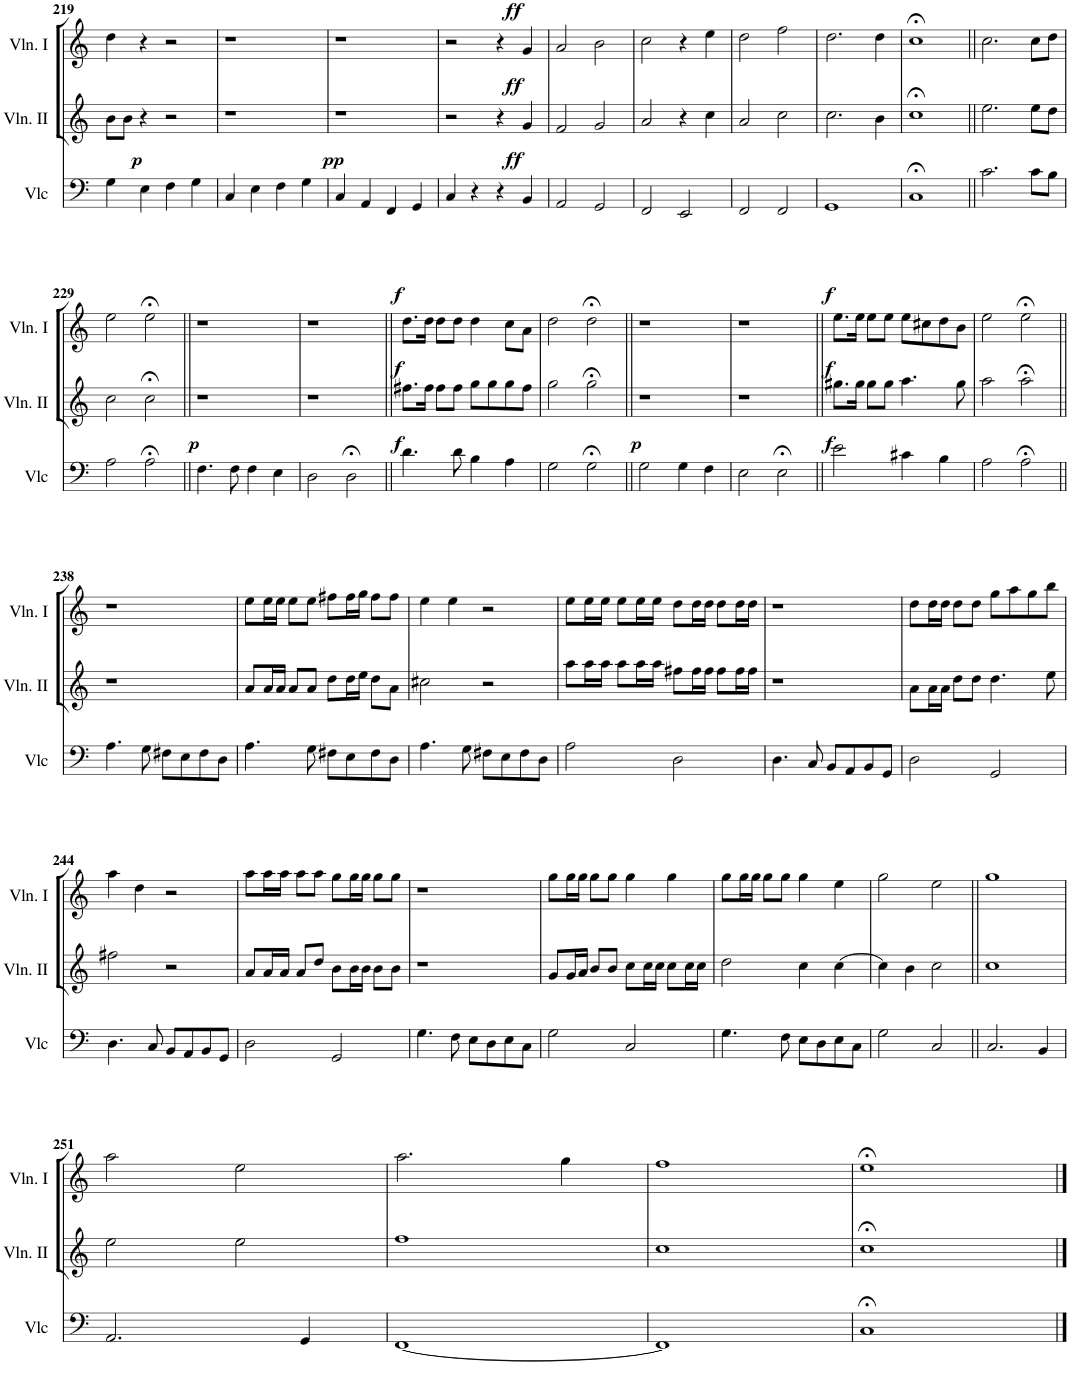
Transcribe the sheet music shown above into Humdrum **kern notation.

**kern	**dynam	**kern	**dynam	**kern	**dynam
*part3	*part3	*part2	*part2	*part1	*part1
*staff3	*staff3	*staff2	*staff2	*staff1	*staff1
*I"Violoncelle	*	*I"Violin II	*	*I"Violin I	*
*I'Vlc	*	*I'Vln. II	*	*I'Vln. I	*
!!LO:PB:g=z
*clefF4	*	*clefG2	*	*clefG2	*
*k[]	*	*k[]	*	*k[]	*
*M4/4	*	*M4/4	*	*M4/4	*
=219	=219	=219	=219	=219	=219
4G\	.	8b\L	.	4dd\	.
.	.	8b\J	.	.	.
!	!LO:DY:a	!	!	!	!
4E\	p	4r	.	4r	.
4F\	.	2r	.	2r	.
4G\	.	.	.	.	.
=220	=220	=220	=220	=220	=220
4C/	.	1r	.	1r	.
4E\	.	.	.	.	.
4F\	.	.	.	.	.
4G\	.	.	.	.	.
=221	=221	=221	=221	=221	=221
4C/	.	1r	.	1r	.
!	!LO:DY:a	!	!	!	!
4AA/	pp	.	.	.	.
4FF/	.	.	.	.	.
4GG/	.	.	.	.	.
=222	=222	=222	=222	=222	=222
4C/	.	2r	.	2r	.
4r	.	.	.	.	.
4r	.	4r	.	4r	.
!	!LO:DY:a	!	!LO:DY:a	!	!LO:DY:a
4BB/	ff	4g/	ff	4g/	ff
=223	=223	=223	=223	=223	=223
2AA/	.	2f/	.	2a/	.
2GG/	.	2g/	.	2b\	.
=224	=224	=224	=224	=224	=224
2FF/	.	2a/	.	2cc\	.
2EE/	.	4r	.	4r	.
.	.	4cc\	.	4ee\	.
=225	=225	=225	=225	=225	=225
2FF/	.	2a/	.	2dd\	.
2FF/	.	2cc\	.	2ff\	.
=226	=226	=226	=226	=226	=226
1GG	.	2.cc\	.	2.dd\	.
.	.	4b\	.	4dd\	.
=227	=227	=227	=227	=227	=227
1C;<	.	1cc;<	.	1cc;<	.
=228||	=228||	=228||	=228||	=228||	=228||
2.c\	.	2.ee\	.	2.cc\	.
8c\L	.	8ee\L	.	8cc\L	.
8B\J	.	8dd\J	.	8dd\J	.
!!LO:LB:g=z
=229	=229	=229	=229	=229	=229
2A\	.	2cc\	.	2ee\	.
2A;<\	.	2cc;<\	.	2ee;<\	.
=230||	=230||	=230||	=230||	=230||	=230||
!	!LO:DY:a	!	!	!	!
4.F\	p	1r	.	1r	.
8F\	.	.	.	.	.
4F\	.	.	.	.	.
4E\	.	.	.	.	.
=231	=231	=231	=231	=231	=231
2D\	.	1r	.	1r	.
2D;<\	.	.	.	.	.
=232||	=232||	=232||	=232||	=232||	=232||
!	!LO:DY:a	!	!LO:DY:a	!	!LO:DY:a
4.d\	f	8.ff#X\L	f	8.dd\L	f
.	.	16ff#\Jk	.	16dd\Jk	.
.	.	8ff#\L	.	8dd\L	.
8d\	.	8ff#\J	.	8dd\J	.
4B\	.	8gg\L	.	4dd\	.
.	.	8gg\	.	.	.
4A\	.	8gg\	.	8cc\L	.
.	.	8ff#\J	.	8a\J	.
=233	=233	=233	=233	=233	=233
2G\	.	2gg\	.	2dd\	.
2G;<\	.	2gg;<\	.	2dd;<\	.
=234||	=234||	=234||	=234||	=234||	=234||
!	!LO:DY:a	!	!	!	!
2G\	p	1r	.	1r	.
4G\	.	.	.	.	.
4F\	.	.	.	.	.
=235	=235	=235	=235	=235	=235
2E\	.	1r	.	1r	.
2E;<\	.	.	.	.	.
=236||	=236||	=236||	=236||	=236||	=236||
!	!LO:DY:a	!	!LO:DY:a	!	!LO:DY:a
2e\	f	8.gg#X\L	f	8.ee\L	f
.	.	16gg#\Jk	.	16ee\Jk	.
.	.	8gg#\L	.	8ee\L	.
.	.	8gg#\J	.	8ee\J	.
4c#X\	.	4.aa\	.	8ee\L	.
.	.	.	.	8cc#X\	.
4B\	.	.	.	8dd\	.
.	.	8gg#\	.	8b\J	.
=237	=237	=237	=237	=237	=237
2A\	.	2aa\	.	2ee\	.
2A;<\	.	2aa;<\	.	2ee;<\	.
!!LO:LB:g=z
=238||	=238||	=238||	=238||	=238||	=238||
4.A\	.	1r	.	1r	.
8G\	.	.	.	.	.
8F#X\L	.	.	.	.	.
8E\	.	.	.	.	.
8F#\	.	.	.	.	.
8D\J	.	.	.	.	.
=239	=239	=239	=239	=239	=239
4.A\	.	8a/L	.	8ee\L	.
.	.	16a/L	.	16ee\L	.
.	.	16a/JJ	.	16ee\JJ	.
.	.	8a/L	.	8ee\L	.
8G\	.	8a/J	.	8ee\J	.
8F#X\L	.	8dd\L	.	8ff#X\L	.
8E\	.	16dd\L	.	16ff#\L	.
.	.	16ee\JJ	.	16gg\JJ	.
8F#\	.	8dd\L	.	8ff#\L	.
8D\J	.	8a\J	.	8ff#\J	.
=240	=240	=240	=240	=240	=240
4.A\	.	2cc#X\	.	4ee\	.
.	.	.	.	4ee\	.
8G\	.	.	.	.	.
8F#X\L	.	2r	.	2r	.
8E\	.	.	.	.	.
8F#\	.	.	.	.	.
8D\J	.	.	.	.	.
=241	=241	=241	=241	=241	=241
2A\	.	8aa\L	.	8ee\L	.
.	.	16aa\L	.	16ee\L	.
.	.	16aa\JJ	.	16ee\JJ	.
.	.	8aa\L	.	8ee\L	.
.	.	16aa\L	.	16ee\L	.
.	.	16aa\JJ	.	16ee\JJ	.
2D\	.	8ff#X\L	.	8dd\L	.
.	.	16ff#\L	.	16dd\L	.
.	.	16ff#\JJ	.	16dd\JJ	.
.	.	8ff#\L	.	8dd\L	.
.	.	16ff#\L	.	16dd\L	.
.	.	16ff#\JJ	.	16dd\JJ	.
=242	=242	=242	=242	=242	=242
4.D\	.	1r	.	1r	.
8C/	.	.	.	.	.
8BB/L	.	.	.	.	.
8AA/	.	.	.	.	.
8BB/	.	.	.	.	.
8GG/J	.	.	.	.	.
=243	=243	=243	=243	=243	=243
2D\	.	8a\L	.	8dd\L	.
.	.	16a\L	.	16dd\L	.
.	.	16a\JJ	.	16dd\JJ	.
.	.	8dd\L	.	8dd\L	.
.	.	8dd\J	.	8dd\J	.
2GG/	.	4.dd\	.	8gg\L	.
.	.	.	.	8aa\	.
.	.	.	.	8gg\	.
.	.	8ee\	.	8bb\J	.
!!LO:LB:g=z
=244	=244	=244	=244	=244	=244
4.D\	.	2ff#X\	.	4aa\	.
.	.	.	.	4dd\	.
8C/	.	.	.	.	.
8BB/L	.	2r	.	2r	.
8AA/	.	.	.	.	.
8BB/	.	.	.	.	.
8GG/J	.	.	.	.	.
=245	=245	=245	=245	=245	=245
2D\	.	8a/L	.	8aa\L	.
.	.	16a/L	.	16aa\L	.
.	.	16a/JJ	.	16aa\JJ	.
.	.	8a/L	.	8aa\L	.
.	.	8dd/J	.	8aa\J	.
2GG/	.	8b\L	.	8gg\L	.
.	.	16b\L	.	16gg\L	.
.	.	16b\JJ	.	16gg\JJ	.
.	.	8b\L	.	8gg\L	.
.	.	8b\J	.	8gg\J	.
=246	=246	=246	=246	=246	=246
4.G\	.	1r	.	1r	.
8F\	.	.	.	.	.
8E\L	.	.	.	.	.
8D\	.	.	.	.	.
8E\	.	.	.	.	.
8C\J	.	.	.	.	.
=247	=247	=247	=247	=247	=247
2G\	.	8g/L	.	8gg\L	.
.	.	16g/L	.	16gg\L	.
.	.	16a/JJ	.	16gg\JJ	.
.	.	8b/L	.	8gg\L	.
.	.	8b/J	.	8gg\J	.
2C/	.	8cc\L	.	4gg\	.
.	.	16cc\L	.	.	.
.	.	16cc\JJ	.	.	.
.	.	8cc\L	.	4gg\	.
.	.	16cc\L	.	.	.
.	.	16cc\JJ	.	.	.
=248	=248	=248	=248	=248	=248
4.G\	.	2dd\	.	8gg\L	.
.	.	.	.	16gg\L	.
.	.	.	.	16gg\JJ	.
.	.	.	.	8gg\L	.
8F\	.	.	.	8gg\J	.
8E\L	.	4cc\	.	4gg\	.
8D\	.	.	.	.	.
8E\	.	[4cc\	.	4ee\	.
8C\J	.	.	.	.	.
=249	=249	=249	=249	=249	=249
2G\	.	4cc\]	.	2gg\	.
.	.	4b\	.	.	.
2C/	.	2cc\	.	2ee\	.
=250||	=250||	=250||	=250||	=250||	=250||
2.C/	.	1cc	.	1gg	.
4BB/	.	.	.	.	.
!!LO:LB:g=z
=251	=251	=251	=251	=251	=251
2.AA/	.	2ee\	.	2aa\	.
.	.	2ee\	.	2ee\	.
4GG/	.	.	.	.	.
=252	=252	=252	=252	=252	=252
[1FF	.	1ff	.	2.aa\	.
.	.	.	.	4gg\	.
=253	=253	=253	=253	=253	=253
1FF]	.	1cc	.	1ff	.
=254	=254	=254	=254	=254	=254
1C;<	.	1cc;<	.	1ee;<	.
==	==	==	==	==	==
*-	*-	*-	*-	*-	*-
